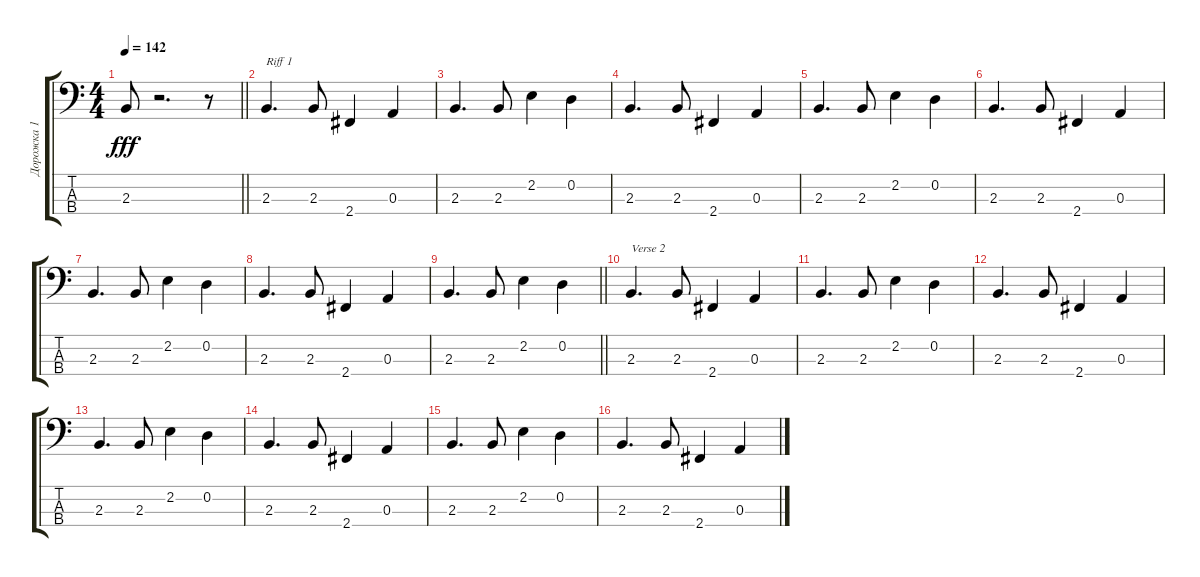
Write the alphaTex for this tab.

\track ("Дорожка 1" "Дорожка 1") {instrument electricbassfinger}
\staff {score tabs}
\tuning (G2 D2 A1 E1) {hide}
\ts (4 4)
\tempo 142
\clef f4
\barLineRight lightlight
\ks c
2.3.8{dy fff} r.2{d} r.8 |
2.3.4{d txt "Riff 1"} 2.3.8 2.4.4 0.3.4 |
2.3.4{d} 2.3.8 2.2.4 0.2.4 |
2.3.4{d} 2.3.8 2.4.4 0.3.4 |
2.3.4{d} 2.3.8 2.2.4 0.2.4 |
2.3.4{d} 2.3.8 2.4.4 0.3.4 |
2.3.4{d} 2.3.8 2.2.4 0.2.4 |
2.3.4{d} 2.3.8 2.4.4 0.3.4 |
\barLineRight lightlight
2.3.4{d} 2.3.8 2.2.4 0.2.4 |
2.3.4{d txt "Verse 2"} 2.3.8 2.4.4 0.3.4 |
2.3.4{d} 2.3.8 2.2.4 0.2.4 |
2.3.4{d} 2.3.8 2.4.4 0.3.4 |
2.3.4{d} 2.3.8 2.2.4 0.2.4 |
2.3.4{d} 2.3.8 2.4.4 0.3.4 |
2.3.4{d} 2.3.8 2.2.4 0.2.4 |
2.3.4{d} 2.3.8 2.4.4 0.3.4
